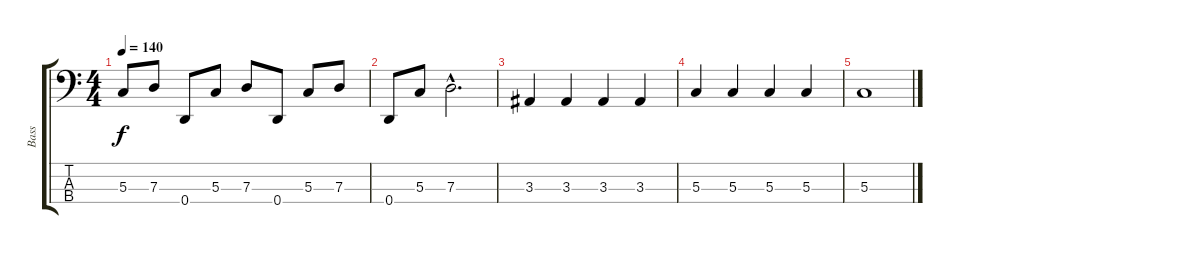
\track ("Bass" "Bass") {instrument electricbassfinger}
\staff {score tabs}
\tuning (F2 C2 G1 D1) {hide}
\ts (4 4)
\tempo 140
\clef f4
\ks c
5.3.8{dy f} 7.3.8 0.4.8 5.3.8 7.3.8 0.4.8 5.3.8 7.3.8 |
0.4.8 5.3.8 7.3{hac}.2{d} |
3.3.4 3.3.4 3.3.4 3.3.4 |
5.3.4 5.3.4 5.3.4 5.3.4 |
5.3.1
